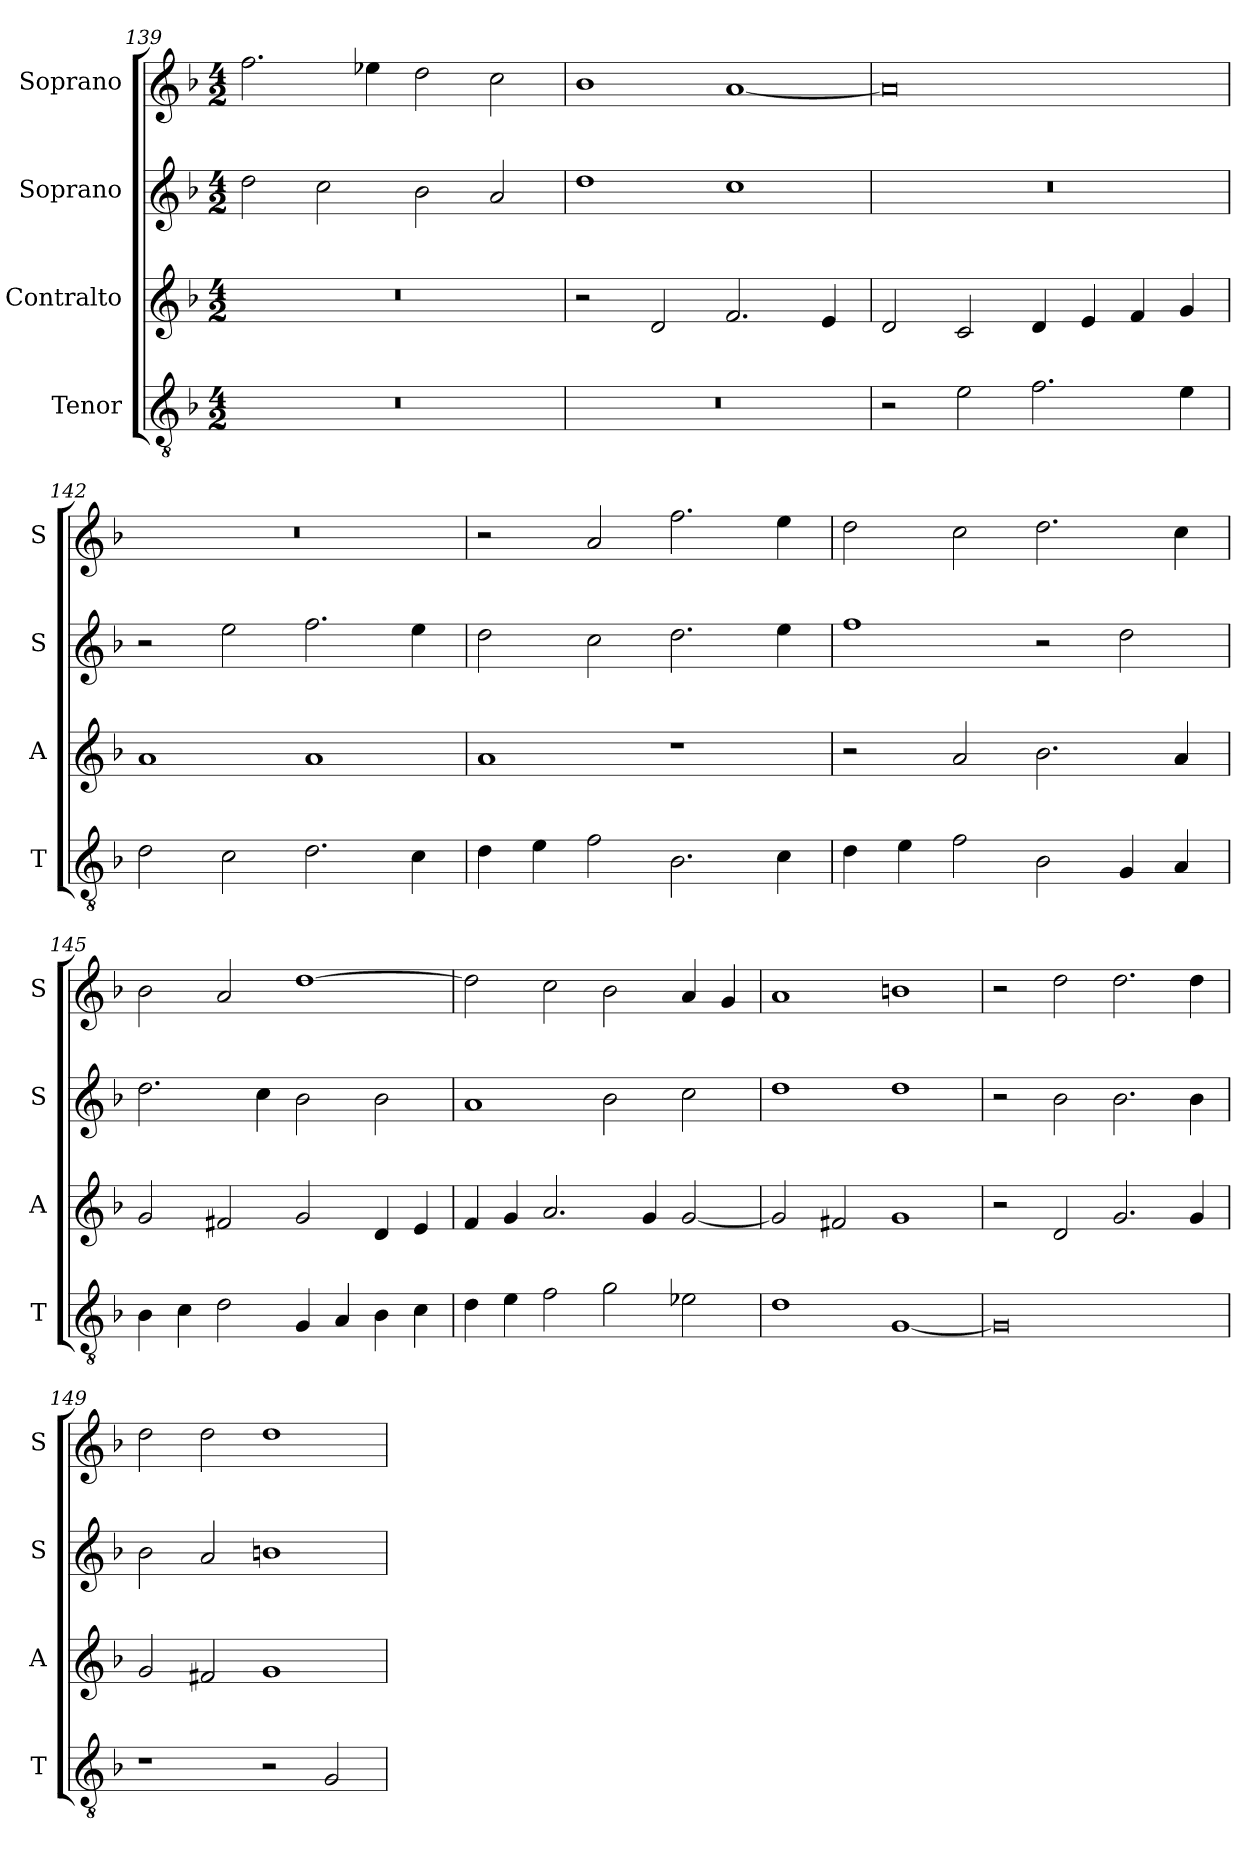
**kern	**kern	**kern	**kern
*part4	*part3	*part2	*part1
*staff4	*staff3	*staff2	*staff1
*I"Tenor	*I"Contralto	*I"Soprano	*I"Soprano
*I'T	*I'A	*I'S	*I'S
*clefGv2	*clefG2	*clefG2	*clefG2
*k[b-]	*k[b-]	*k[b-]	*k[b-]
*G:dor	*G:dor	*G:dor	*G:dor
*M4/2	*M4/2	*M4/2	*M4/2
=139	=139	=139	=139
0r	0r	2dd	2.ff
.	.	2cc	.
.	.	.	4ee-X
.	.	2b-	2dd
.	.	2a	2cc
=140	=140	=140	=140
0r	2r	1dd	1b-
.	2d	.	.
.	2.f	1cc	[1a
.	4e	.	.
=141	=141	=141	=141
2r	2d	0r	0a]
2e	2c	.	.
2.f	4d	.	.
.	4e	.	.
.	4f	.	.
4e	4g	.	.
=142	=142	=142	=142
2d	1a	2r	0r
2c	.	2ee	.
2.d	1a	2.ff	.
4c	.	4ee	.
=143	=143	=143	=143
4d	1a	2dd	2r
4e	.	.	.
2f	.	2cc	2a
2.B-	1r	2.dd	2.ff
4c	.	4ee	4ee
=144	=144	=144	=144
4d	2r	1ff	2dd
4e	.	.	.
2f	2a	.	2cc
2B-	2.b-	2r	2.dd
4G	.	2dd	.
4A	4a	.	4cc
=145	=145	=145	=145
4B-	2g	2.dd	2b-
4c	.	.	.
2d	2f#X	.	2a
.	.	4cc	.
4G	2g	2b-	[1dd
4A	.	.	.
4B-	4d	2b-	.
4c	4e	.	.
=146	=146	=146	=146
4d	4f	1a	2dd]
4e	4g	.	.
2f	2.a	.	2cc
2g	.	2b-	2b-
.	4g	.	.
2e-X	[2g	2cc	4a
.	.	.	4g
=147	=147	=147	=147
1d	2g]	1dd	1a
.	2f#X	.	.
[1G	1g	1dd	1bn
=148	=148	=148	=148
0G]	2r	2r	2r
.	2d	2b-	2dd
.	2.g	2.b-	2.dd
.	4g	4b-	4dd
=149	=149	=149	=149
1r	2g	2b-	2dd
.	2f#X	2a	2dd
2r	1g	1bn	1dd
2G	.	.	.
=	=	=	=
*-	*-	*-	*-
